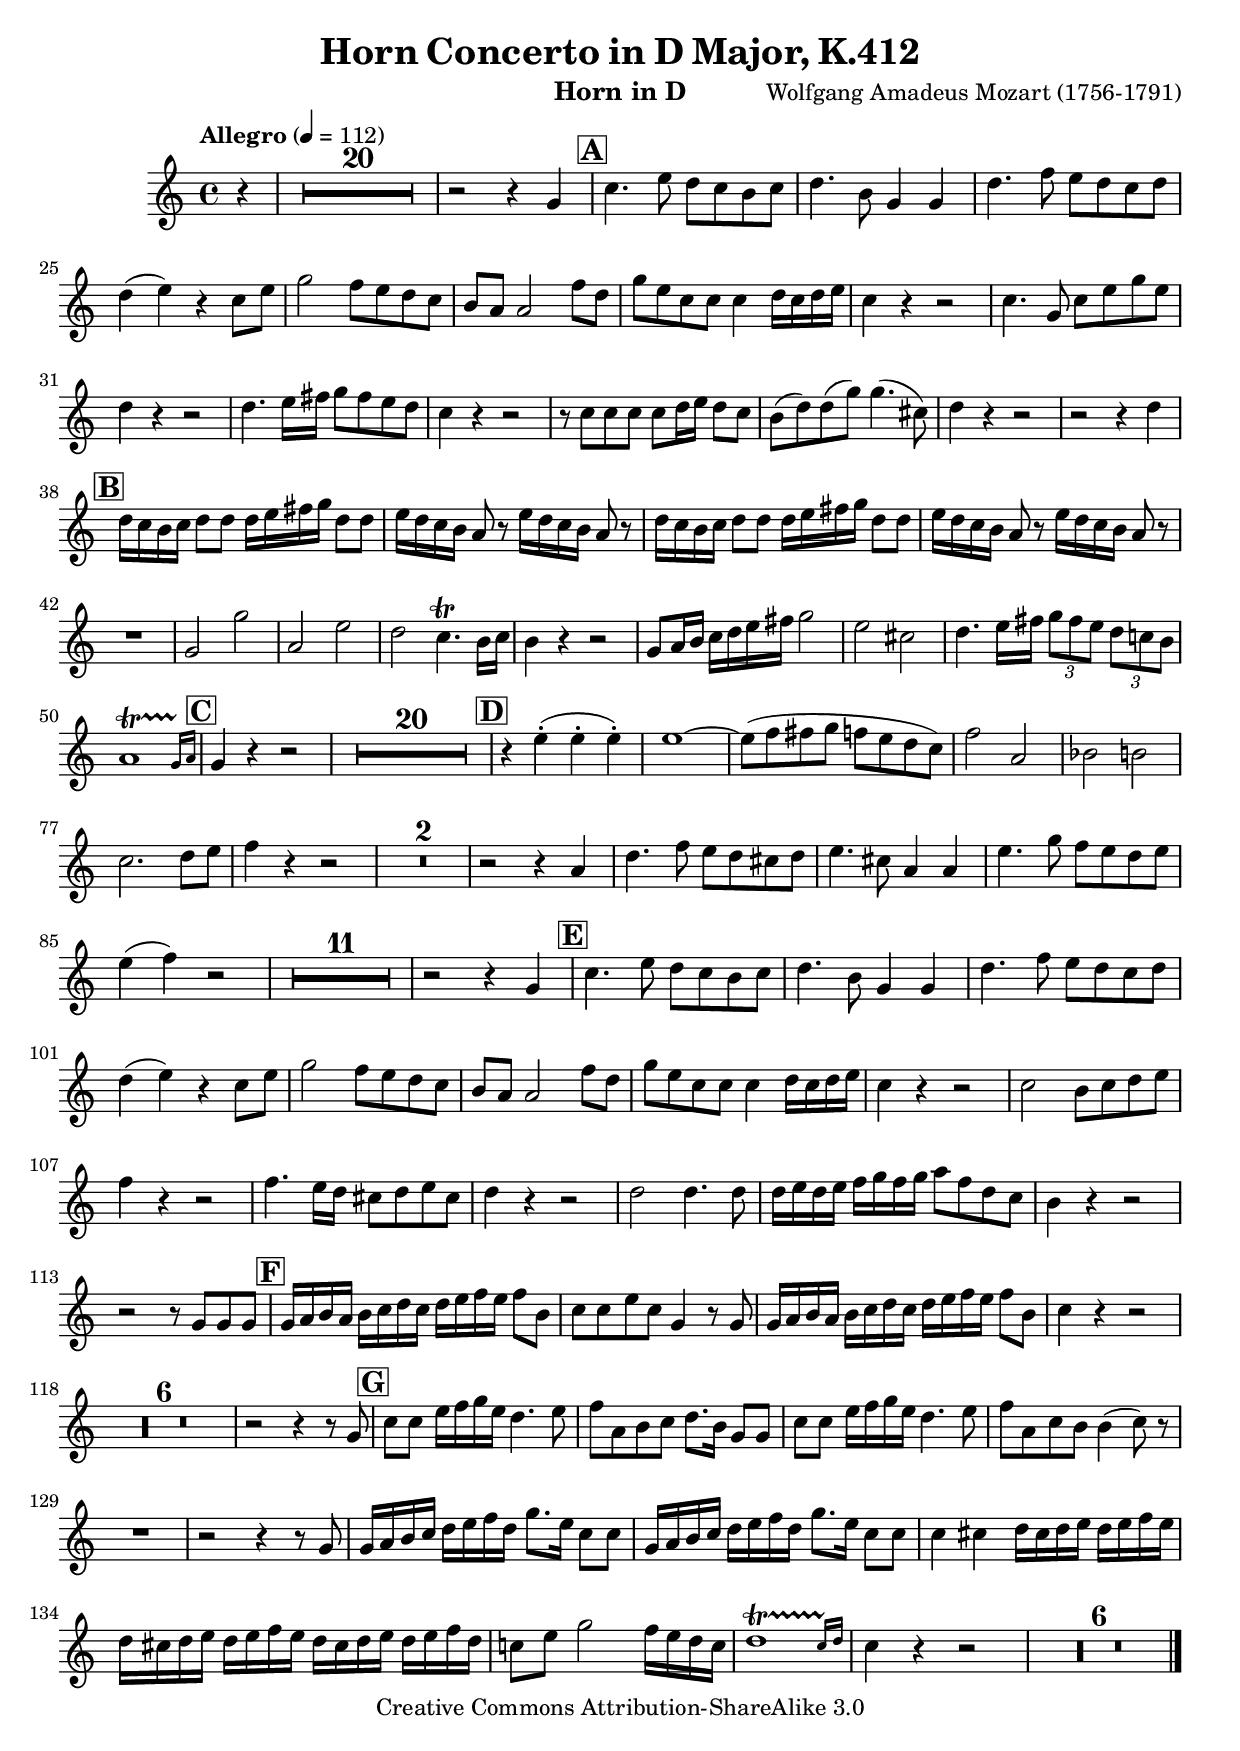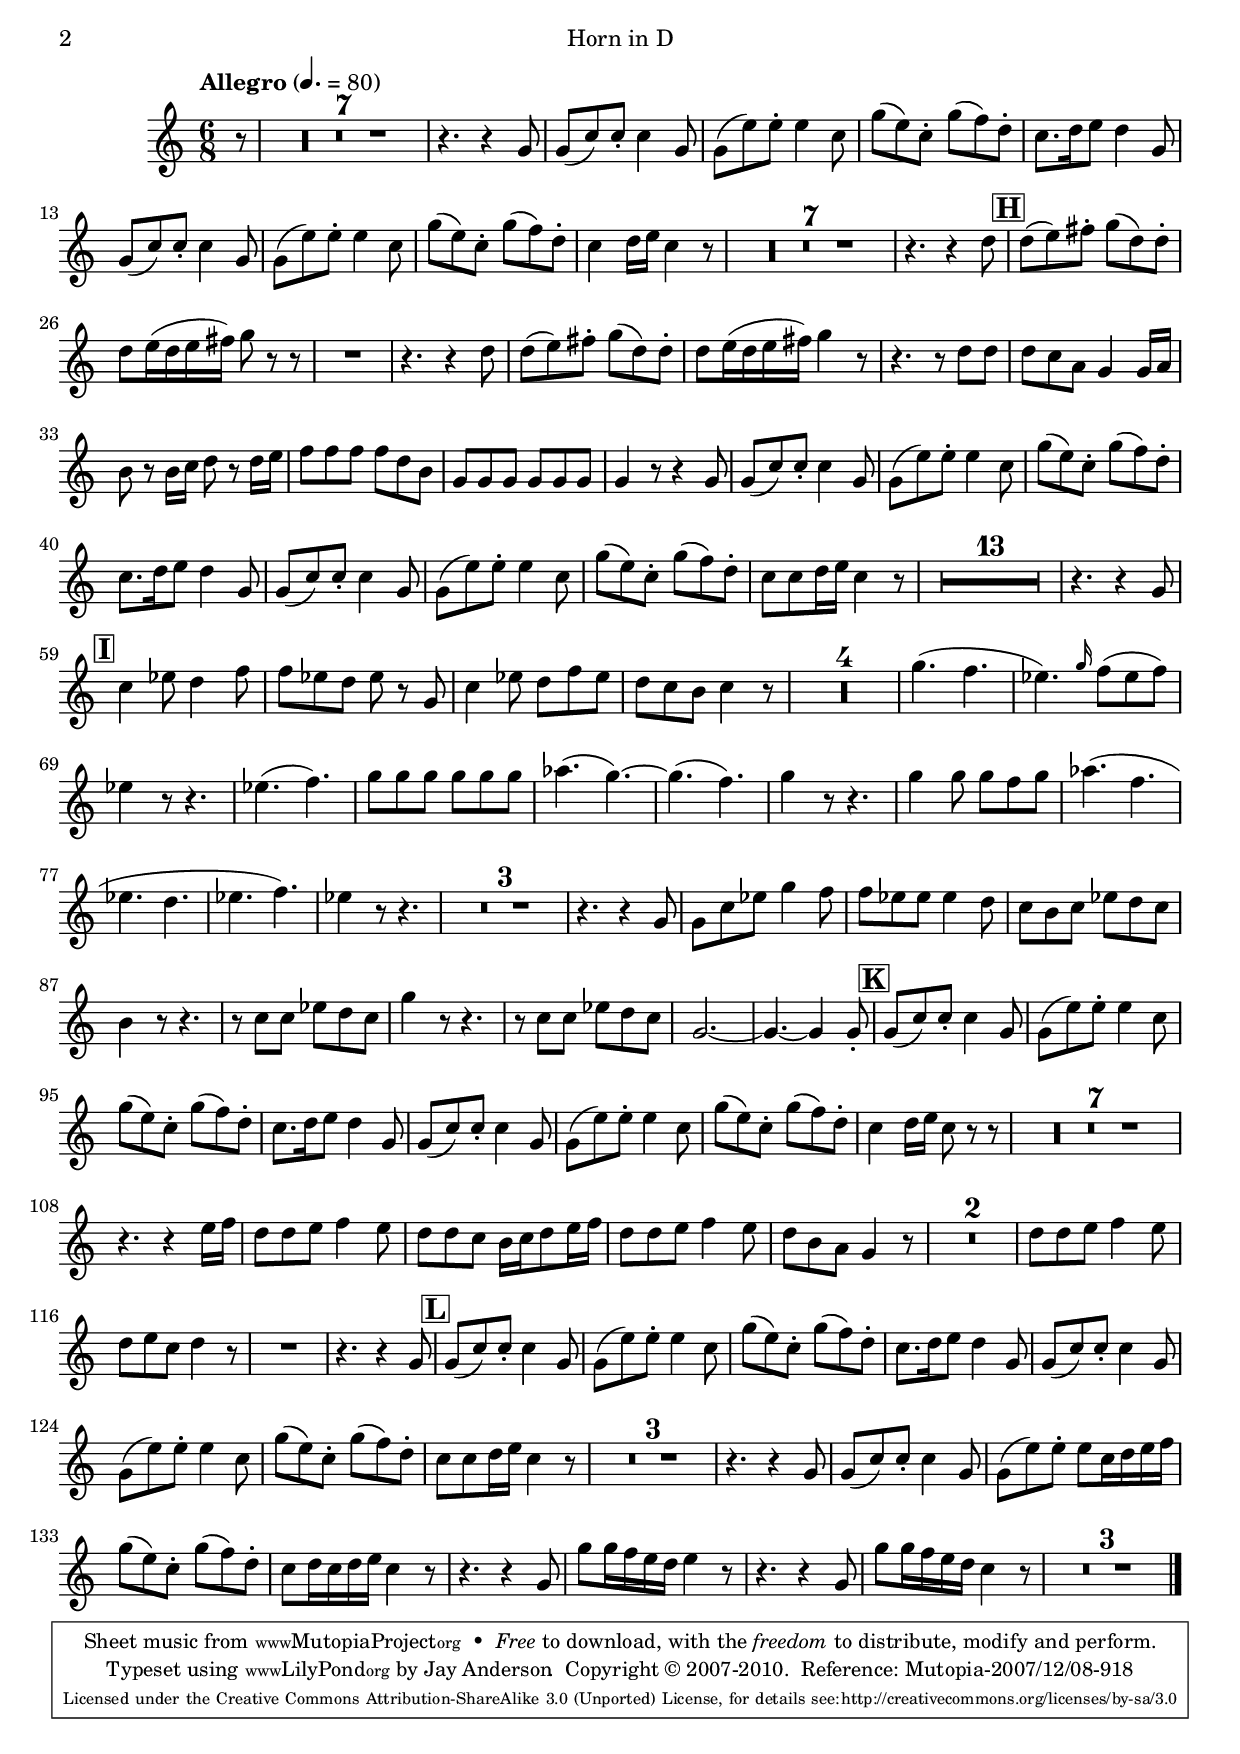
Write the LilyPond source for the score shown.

\version "2.13.10"

\include "defs.ily"
\version "2.13.10"

hornMvtI = \relative c''
{
  #(define afterGraceFraction (cons 31 32))
  \transposition d
  r4
  R1*20 |
  r2 r4 g4 |
  c4. e8 d c b c |
  d4. b8 g4 g |
  d'4. f8 e d c d |
  d4( e) r c8 e |
  g2 f8 e d c |
  b a a2 f'8 d |
  g e c c c4 d16 c d e |
  c4 r r2 |
  c4. g8 c e g e |
  d4 r r2 |
  d4. e16 fis g8 fis e d |
  c4 r r2 |
  r8 c c c c d16 e d8 c |
  b( d) d( g) g4.( cis,8) |
  d4 r r2 |
  r2 r4 d |
  \repeat unfold 2
  {
    d16 c b c d8 d d16 e fis g d8 d |
    \repeat unfold 2 {e16 d c b a8 r} |
  }
  R1 |
  g2 g' | a, e' |
  d c4.\trill b16 c |
  b4 r r2 |
  g8 a16 b c d e fis g2 |
  e cis |
  d4. e16 fis \times 2/3 {g8 fis e} \times 2/3 {d c b} |
  \afterGrace a1\startTrillSpan {g16[ a]\stopTrillSpan} |
  g4 r r2 |
  R1*20 |
  r4 e'-.( e-. e-.) |
  e1~ |
  e8( f fis g f e d c) |
  f2 a, |
  bes b |
  c2. d8 e |
  f4 r r2 |
  R1*2 |
  r2 r4 a,4 |
  d4. f8 e d cis d |
  e4. cis8 a4 a |
  e'4. g8 f e d e |
  e4( f) r2 |
  R1*11 |
  r2 r4 g,4 |
  c4. e8 d c b c |
  d4. b8 g4 g |
  d'4. f8 e d c d |
  d4( e) r c8 e |
  g2 f8 e d c |
  b a a2 f'8 d |
  g e c c c4 d16 c d e |
  c4 r r2 |
  c2 b8 c d e |
  f4 r r2 |
  f4. e16 d cis8 d e cis |
  d4 r r2 |
  d2 d4. d8 |
  d16 e d e f g f g a8 f d c |
  b4 r r2 |
  r2 r8 g g g |
  g16 a b a b c d c d e f e f8 b, |
  c c e c g4 r8 g |
  g16 a b a b c d c d e f e f8 b, |
  c4 r r2 |
  R1*6 |
  r2 r4 r8 g |
  c c e16 f g e d4. e8 |
  f a, b c d8. b16 g8 g |
  c c e16 f g e d4. e8 |
  f a, c b b4( c8) r |
  R1 |
  r2 r4 r8 g |
  \repeat unfold 2
  {
    g16 a b c d e f d g8. e16 c8 c |
  }
  c4 cis d16 cis d e d e f e |
  d cis d e d e f e d cis d e d e f d |
  c8 e g2 f16 e d c |
  \afterGrace d1\startTrillSpan {c16[ d]\stopTrillSpan} |
  c4 r r2 |
  R1*6 |
}

hornMvtII = \relative c''
{
  \transposition d
  r8
  R2.*7 |
  r4. r4 g8 |
  g( c) c-. c4 g8 |
  g( e') e-. e4 c8 |
  g'( e) c-. g'( f) d-. |
  c8. d16 e8 d4 g,8 |
  g( c) c-. c4 g8 |
  g( e') e-. e4 c8 |
  g'( e) c-. g'( f) d-. |
  c4 d16 e c4 r8 |

  R2.*7 |
  r4. r4 d8 |
  d( e) fis-. g( d) d-. |
  d e16( d e fis) g8 r r |
  R2. |
  r4. r4 d8 |
  d( e) fis-. g( d) d-. |
  d e16( d e fis) g4 r8 |
  r4. r8 d d |
  d c a g4 g16 a |
  b8 r b16 c d8 r d16 e |
  f8 f f f d b |
  g g g g g g |
  g4 r8 r4 g8 |

  g( c) c-. c4 g8 |
  g( e') e-. e4 c8 |
  g'( e) c-. g'( f) d-. |
  c8. d16 e8 d4 g,8 |
  g( c) c-. c4 g8 |
  g( e') e-. e4 c8 |
  g'( e) c-. g'( f) d-. |
  c c d16 e c4 r8 |

  R2.*13 |
  r4. r4 g8 |
  c4 ees8 d4 f8 |
  f ees d ees r g, |
  c4 ees8 d f ees |
  d c b c4 r8 |
  R2.*4 |
  g'4.( f |
  ees) \grace g16 f8( ees f) |
  ees4 r8 r4. |
  ees4.( f) |
  g8 g g g g g |
  aes4.( g~) |
  g( f) |
  g4 r8 r4. |
  g4 g8 g f g |
  aes4.( f |
  ees d |
  ees f) |
  ees4 r8 r4. |

  R2.*3 |
  r4. r4 g,8 |
  g c ees g4 f8 |
  f ees ees ees4 d8 |
  c b c ees d c |
  b4 r8 r4. |
  r8 c c ees d c |
  g'4 r8 r4. |
  r8 c, c ees d c |
  g2.~ |
  g4.~ g4 g8-. |

  g( c) c-. c4 g8 |
  g( e') e-. e4 c8 |
  g'( e) c-. g'( f) d-. |
  c8. d16 e8 d4 g,8 |
  g( c) c-. c4 g8 |
  g( e') e-. e4 c8 |
  g'( e) c-. g'( f) d-. |
  c4 d16 e c8 r r |

  R2.*7 |
  r4. r4 e16 f |
  d8 d e f4 e8 |
  d d c b16 c d8 e16 f |
  d8 d e f4 e8 |
  d b a g4 r8 |
  R2.*2 |
  d'8 d e f4 e8 |
  d e c d4 r8 |
  R2. |
  r4. r4 g,8 |

  g( c) c-. c4 g8 |
  g( e') e-. e4 c8 |
  g'( e) c-. g'( f) d-. |
  c8. d16 e8 d4 g,8 |
  g( c) c-. c4 g8 |
  g( e') e-. e4 c8 |
  g'( e) c-. g'( f) d-. |
  c c d16 e c4 r8 |

  R2.*3 |
  r4. r4 g8 |
  g( c) c-. c4 g8 |
  g( e') e-. e c16 d e f |
  g8( e) c-. g'( f) d-. |
  c d16 c d e c4 r8 |
  r4. r4 g8 |
  g' g16 f e d e4 r8 |
  r4. r4 g,8 |
  g' g16 f e d c4 r8 |
  R2.*3 |
}



instrument = "Horn in D"

\book
{
  \include "header.ily"
  \score
  {
    \new Staff
    {
      << \hornMvtI \outlineMvtI >>
    }
  }
  \score
  {
    \new Staff
    {
      << \hornMvtII \outlineMvtII >>
    }
  }
}

